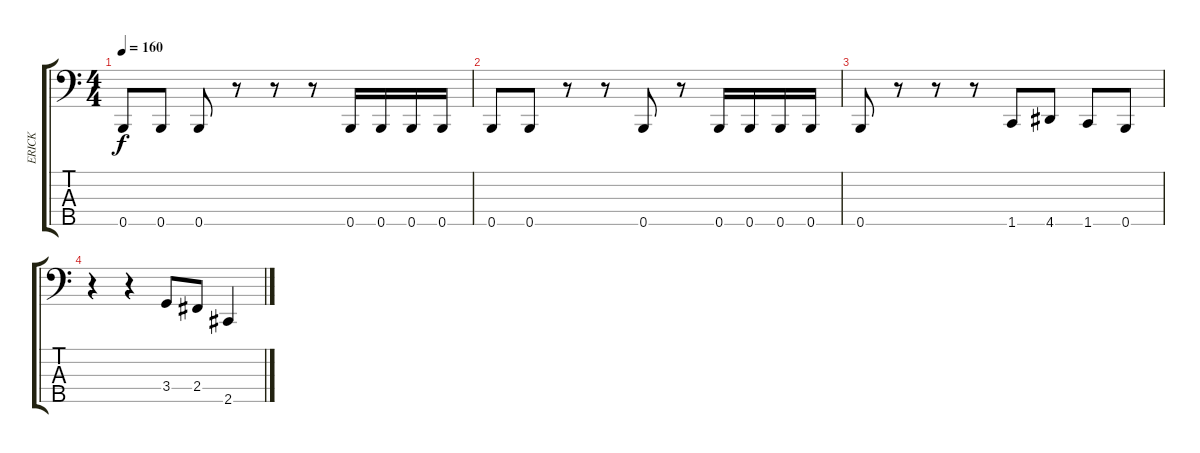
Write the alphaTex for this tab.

\track ("ERICK" "ERICK") {instrument electricbassfinger}
\staff {score tabs}
\tuning (G2 D2 A1 E1 B0) {hide}
\ts (4 4)
\tempo 160
\clef f4
\ks c
0.5.8{dy f} 0.5.8 0.5.8 r.8 r.8 r.8 0.5.16 0.5.16 0.5.16 0.5.16 |
0.5.8 0.5.8 r.8 r.8 0.5.8 r.8 0.5.16 0.5.16 0.5.16 0.5.16 |
0.5.8 r.8 r.8 r.8 1.5.8 4.5.8 1.5.8 0.5.8 |
r.4 r.4 3.4.8 2.4.8 2.5.4
